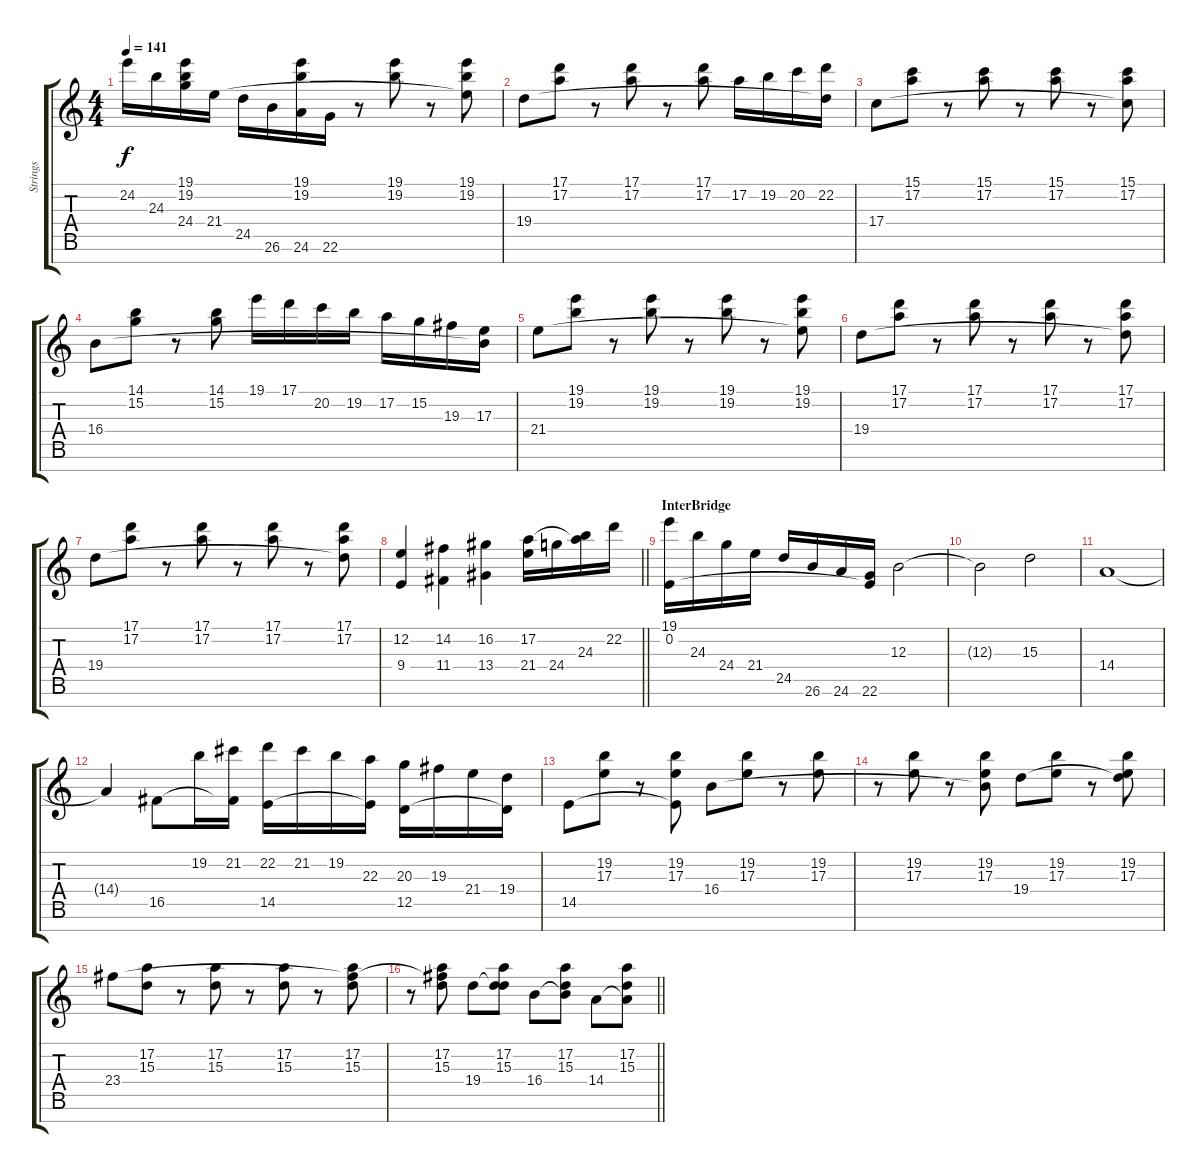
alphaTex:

\track ("Strings" "Strings") {instrument stringensemble1}
\staff {score tabs}
\tuning (A4 E4 B3 G3 D3 A2 E2) {hide}
\ts (4 4)
\tempo 141
\clef g2
\ks c
24.2.16{dy f} 24.3.16 (19.1 19.2 24.4).16 21.4.16 24.5.16 26.6.16 (19.1 19.2 24.6).16 22.6.16 r.8 (19.1 19.2).8 r.8 (19.1 19.2 21.4{t}).8 |
19.4.8 (17.1 17.2).8 r.8 (17.1 17.2).8 r.8 (17.1 17.2).8 17.2.16 19.2.16 20.2.16 (22.2 19.4{t}).16 |
17.4.8 (15.1 17.2).8 r.8 (15.1 17.2).8 r.8 (15.1 17.2).8 r.8 (15.1 17.2 17.4{t}).8 |
16.4.8 (14.1 15.2).8 r.8 (14.1 15.2).8 19.1.16 17.1.16 20.2.16 19.2.16 17.2.16 15.2.16 19.3.16 (17.3 16.4{t}).16 |
21.4.8 (19.1 19.2).8 r.8 (19.1 19.2).8 r.8 (19.1 19.2).8 r.8 (19.1 19.2 21.4{t}).8 |
19.4.8 (17.1 17.2).8 r.8 (17.1 17.2).8 r.8 (17.1 17.2).8 r.8 (17.1 17.2 19.4{t}).8 |
19.4.8 (17.1 17.2).8 r.8 (17.1 17.2).8 r.8 (17.1 17.2).8 r.8 (17.1 17.2 19.4{t}).8 |
\barLineRight lightlight
(12.2 9.4).4 (14.2 11.4).4 (16.2 13.4).4 (17.2 21.4).16 24.4.16 (17.2{t} 24.3).16 22.2.16 |
\section ("" "InterBridge")
(19.1 0.2).16 24.3.16 24.4.16 21.4.16 24.5.16 26.6.16 24.6.16 (0.2{t} 22.6).16 12.3.2 |
12.3{t}.2 15.3.2 |
14.4.1 |
14.4{t}.4 16.5.8 19.2.16 (21.2 16.5{t}).16 (22.2 14.5).16 21.2.16 19.2.16 (22.3 14.5{t}).16 (20.3 12.5).16 19.3.16 21.4.16 (19.4 12.5{t}).16 |
14.5.8 (19.2 17.3).8 r.8 (19.2 17.3 14.5{t}).8 16.4.8 (19.2 17.3).8 r.8 (19.2 17.3).8 |
r.8 (19.2 17.3).8 r.8 (19.2 17.3 16.4{t}).8 19.4.8 (19.2 17.3).8 r.8 (19.2 17.3 19.4{t}).8 |
23.4.8 (17.2 15.3).8 r.8 (17.2 15.3).8 r.8 (17.2 15.3).8 r.8 (17.2 15.3 23.4{t}).8 |
\barLineRight lightlight
r.8 (17.2 15.3 23.4{t}).8 19.4.8 (17.2 15.3 19.4{t}).8 16.4.8 (17.2 15.3 16.4{t}).8 14.4.8 (17.2 15.3 14.4{t}).8
